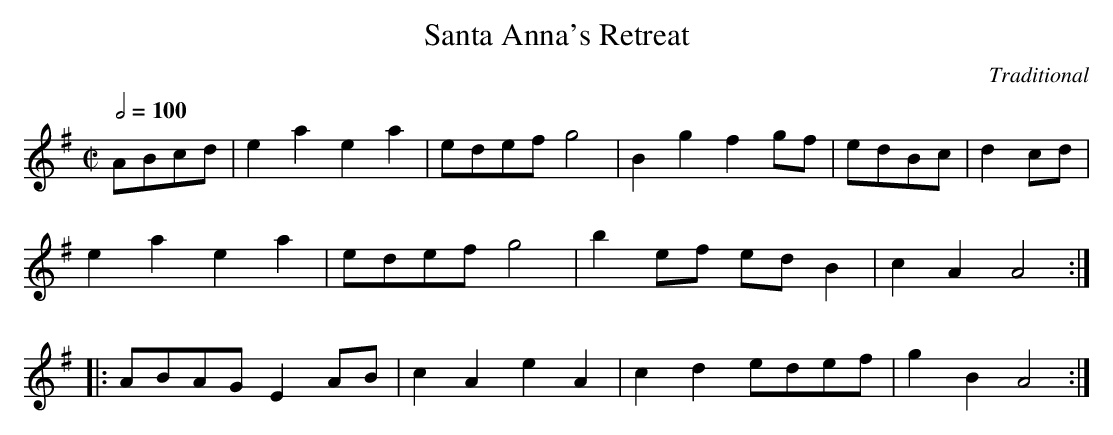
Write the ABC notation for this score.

X:1
T:Santa Anna's Retreat
M:C|
L:1/8
Q:1/2=100 %tempo%
C:Traditional
K:Ador
ABcd | e2a2 e2a2 | edef g4 | B2g2 f2gf | edBc | d2cd |
e2a2 e2a2 | edef g4 | b2ef edB2 | c2A2 A4 :|:
ABAG E2AB | c2A2 e2A2 | c2d2 edef | g2B2 A4 :|
